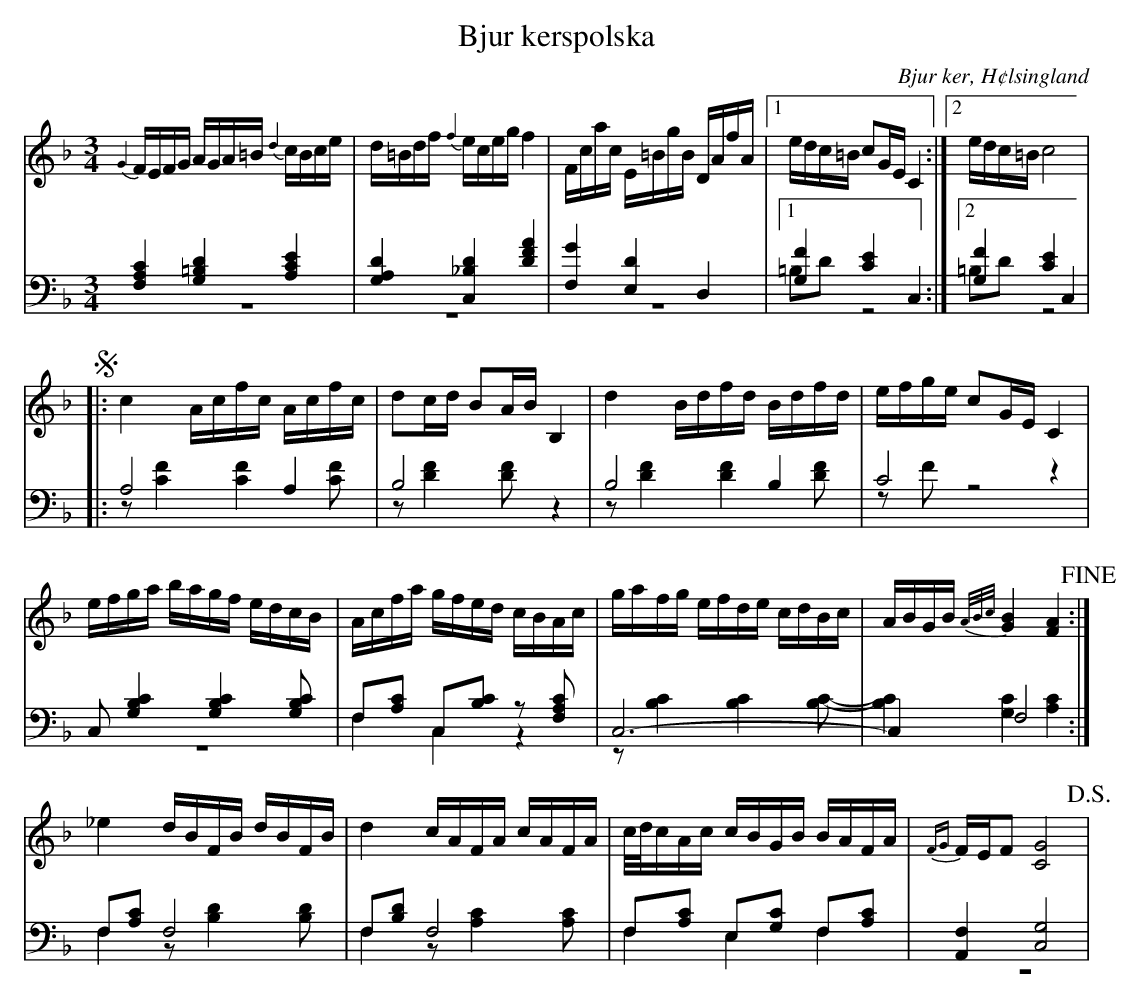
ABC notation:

X:1
T: Bjur kerspolska
O: Bjur ker, H¢lsingland
M: 3/4
L: 1/16
K: F
V:1
V:2
V:3 merge
V:1
{G2}FEFG AGA=B {d2}cBce|d=Bdf {f2}eceg f4|Fcac E=BgB DAfA|1 edc=B c2GE C4:|2 edc=B c8 |
!segno! |:c4 Acfc Acfc|d2cd B2AB B,4|d4 Bdfd Bdfd|efge c2GE C4|
efga bagf edcB|Acfa gfed cBAc|gafg efde cdBc|ABGB {A/B/c/}[G4B4] [F4A4] !fine!:|
_e4 dBFB dBFB|d4 cAFA cAFA|c/d/cAc cBGB BAFA|{FG}FEF2 [C8G8] !D.S.!|
V:2 clef=bass
[F,4A,4C4] [G,4=B,4D4] [A,4C4E4]|[G,4A,4D4] [C,4_B,4D4] [D4F4A4]|[F,4G4] [E,4D4] D,4|1 [G,4F4] [C4E4] C,4:|2 [G,4F4] [C4E4] C,4 |
|:A,8 A,4|B,8 z4|B,8  B,4|C8 z4|
C,2 [G,4B,4C4] [G,4B,4C4] [G,2B,2C2]|F,2[A,2C2] C,2[B,2C2] z2 [F,2A,2C2]|C,12-|C,4 F,8:|
F,2[A,2C2] F,8|F,2[B,2D2] F,8|F,2[A,2C2] E,2[G,2C2] F,2[A,2C2]|[A,,4F,4] [C,8G,8] |
V:3 clef=bass
z12|z12|z12|1 =B,2D2 z8:|2 =B,2D2 z8|
|:z2 [C4F4] [C4F4] [C2F2]|z2 [D4F4] [D2F2] z4|z2 [D4F4] [D4F4] [D2F2]|z2 F2 z8|
z12|F,4 C,4 z4|z2 [B,4C4] [B,4C4] [B,2C2]-|[B,4C4] [G,4C4] [A,4C4]:|
F,4 z2 [B,4D4] [B,2D2]|F,4 z2 [A,4C4] [A,2C2]|F,4 E,4 F,4|z12|
